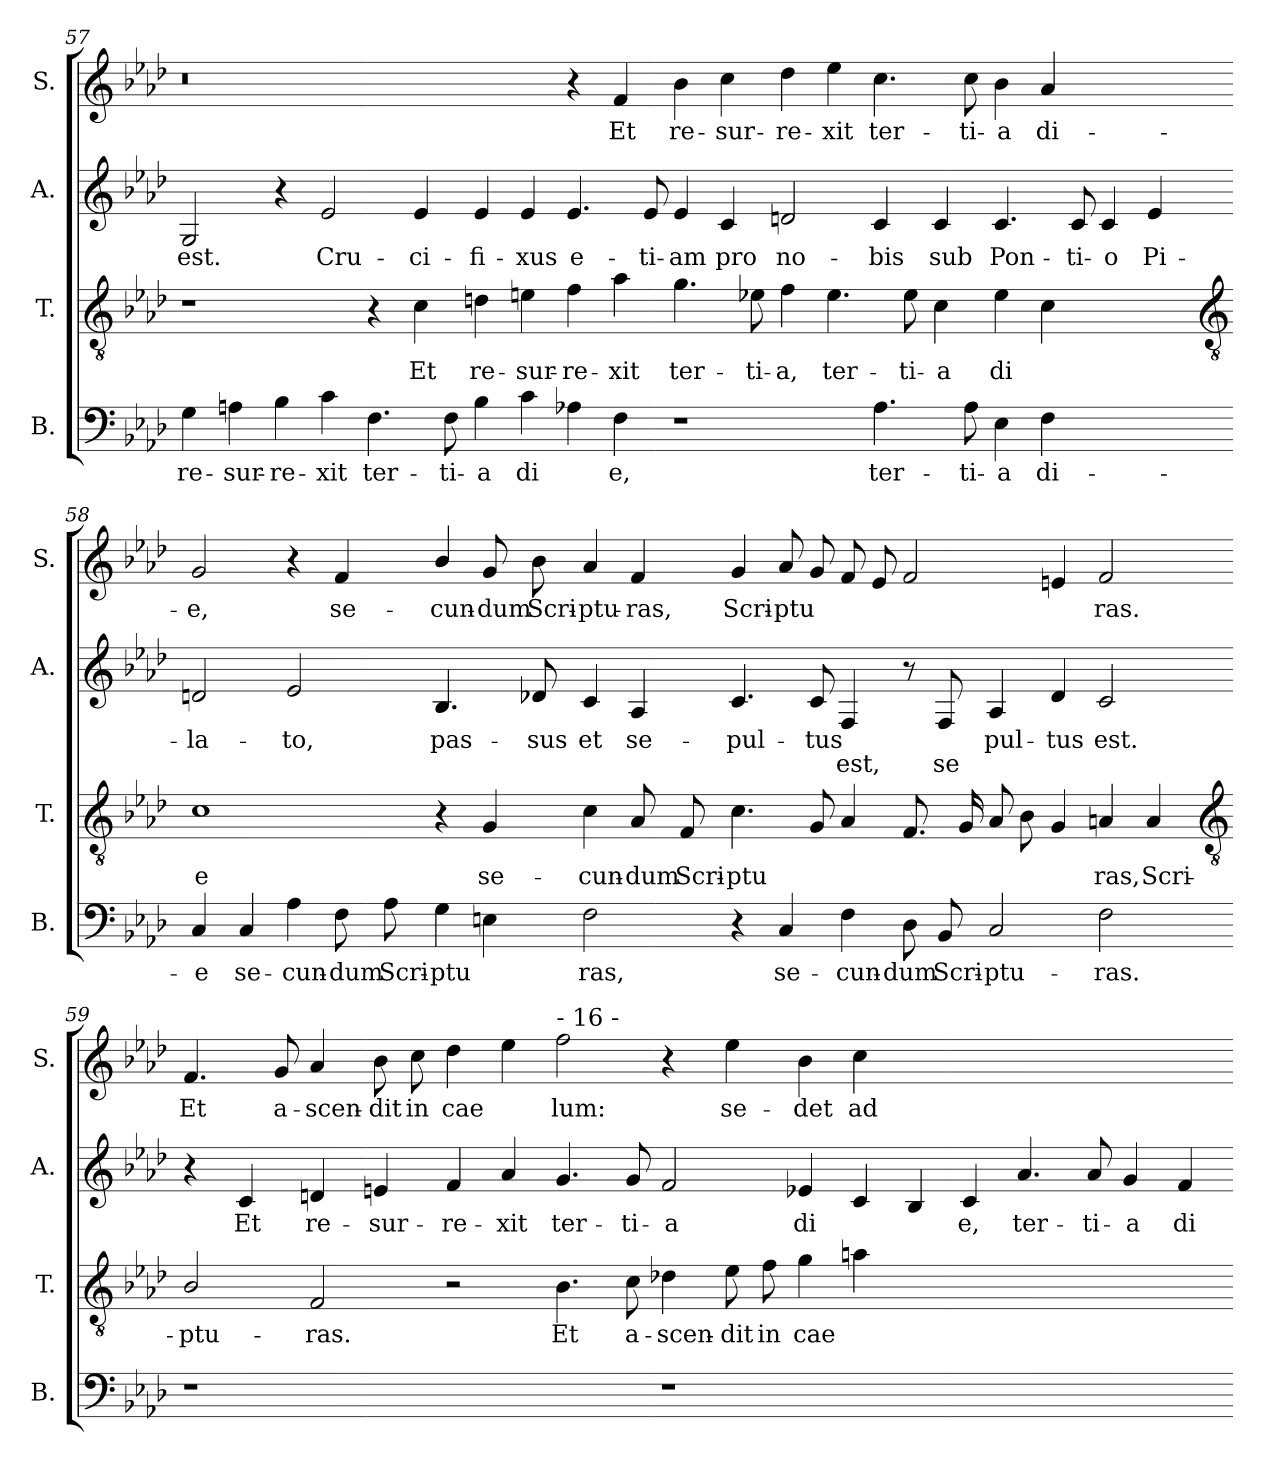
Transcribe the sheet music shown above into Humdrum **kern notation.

**kern	**text	**kern	**text	**kern	**text	**text	**kern	**text
*part4	*part4	*part3	*part3	*part2	*part2	*part2	*part1	*part1
*staff4	*staff4	*staff3	*staff3	*staff2	*staff2	*staff2	*staff1	*staff1
*I"B.	*	*I"T.	*	*I"A.	*	*	*I"S.	*
*I'B.	*	*I'T.	*	*I'A.	*	*	*I'S.	*
!!LO:LB:g=z
*clefF4	*	*clefGv2	*	*clefG2	*	*	*clefG2	*
*k[b-e-a-d-]	*	*k[b-e-a-d-]	*	*k[b-e-a-d-]	*	*	*k[b-e-a-d-]	*
*A-:	*	*A-:	*	*A-:	*	*	*A-:	*
=57	=57	=57	=57	=57	=57	=57	=57	=57
!	!LO:LY:b	!	!	!	!LO:LY:b	!	!	!
4G	re-	1r	.	2G	est.	.	0r	.
!	!LO:LY:b	!	!	!	!	!	!	!
4An	-sur-	.	.	.	.	.	.	.
!	!LO:LY:b	!	!	!	!	!	!	!
4B-	-re-	.	.	4r	.	.	.	.
!	!LO:LY:b	!	!	!	!LO:LY:b	!	!	!
4c	-xit	.	.	2e-	Cru-	.	.	.
!	!LO:LY:b	!	!	!	!	!	!	!
4.F	ter-	4r	.	.	.	.	.	.
!	!	!	!LO:LY:b	!	!LO:LY:b	!	!	!
.	.	4c	Et	4e-	-ci-	.	.	.
!	!LO:LY:b	!	!	!	!	!	!	!
8F	-ti-	.	.	.	.	.	.	.
!	!LO:LY:b	!	!LO:LY:b	!	!LO:LY:b	!	!	!
4B-	-a	4dn	re-	4e-	-fi-	.	.	.
!	!LO:LY:b	!	!LO:LY:b	!	!LO:LY:b	!	!	!
4c	di	4en	-sur-	4e-	-xus	.	.	.
!	!	!	!LO:LY:b	!	!LO:LY:b	!	!	!
4A-X	.	4f	-re-	4.e-	e-	.	4r	.
!	!LO:LY:b	!	!LO:LY:b	!	!	!	!	!LO:LY:b
4F	e,	4a-	-xit	.	.	.	4f	Et
!	!	!	!	!	!LO:LY:b	!	!	!
.	.	.	.	8e-	-ti-	.	.	.
!	!	!	!LO:LY:b	!	!LO:LY:b	!	!	!LO:LY:b
1r	.	4.g	ter-	4e-	-am	.	4b-	re-
!	!	!	!	!	!LO:LY:b	!	!	!LO:LY:b
.	.	.	.	4c	pro	.	4cc	-sur-
!	!	!	!LO:LY:b	!	!	!	!	!
.	.	8e-X	-ti-	.	.	.	.	.
!	!	!	!LO:LY:b	!	!LO:LY:b	!	!	!LO:LY:b
.	.	4f	-a,	2dn	no-	.	4dd-	-re-
!	!	!	!LO:LY:b	!	!	!	!	!LO:LY:b
.	.	4.e-	ter-	.	.	.	4ee-	-xit
!	!LO:LY:b	!	!	!	!LO:LY:b	!	!	!LO:LY:b
4.A-	ter-	.	.	4c	-bis	.	4.cc	ter-
!	!	!	!LO:LY:b	!	!	!	!	!
.	.	8e-	-ti-	.	.	.	.	.
!	!	!	!LO:LY:b	!	!LO:LY:b	!	!	!
.	.	4c	-a	4c	sub	.	.	.
!	!LO:LY:b	!	!	!	!	!	!	!LO:LY:b
8A-	-ti-	.	.	.	.	.	8cc	-ti-
!	!LO:LY:b	!	!LO:LY:b	!	!LO:LY:b	!	!	!LO:LY:b
4E-	-a	4e-	di	4.c	Pon-	.	4b-	-a
!	!LO:LY:b	!	!	!	!	!	!	!LO:LY:b
4F	di-	4c	.	.	.	.	4a-	di-
!	!	!	!	!	!LO:LY:b	!	!	!
.	.	.	.	8c	-ti-	.	.	.
!	!	!	!	!	!LO:LY:b	!	!	!
2ryy	.	2ryy	.	4c	-o	.	2ryy	.
!	!	!	!	!	!LO:LY:b	!	!	!
.	.	.	.	4e-	Pi-	.	.	.
!!LO:LB:g=z
=58-	=58-	=58-	=58-	=58-	=58-	=58-	=58-	=58-
*	*	*clefGv2	*	*	*	*	*	*
!	!LO:LY:b	!	!LO:LY:b	!	!LO:LY:b	!	!	!LO:LY:b
4C	-e	1c	e	2dn	-la-	.	2g	-e,
!	!LO:LY:b	!	!	!	!	!	!	!
4C	se-	.	.	.	.	.	.	.
!	!LO:LY:b	!	!	!	!LO:LY:b	!	!	!
4A-	-cun-	.	.	2e-	-to,	.	4r	.
!	!LO:LY:b	!	!	!	!	!	!	!LO:LY:b
8F	-dum	.	.	.	.	.	4f	se-
!	!LO:LY:b	!	!	!	!	!	!	!
8A-	Scri-	.	.	.	.	.	.	.
!	!LO:LY:b	!	!	!	!LO:LY:b	!	!	!LO:LY:b
4G	-ptu	4r	.	4.B-	pas-	.	4b-/	-cun-
!	!	!	!LO:LY:b	!	!	!	!	!LO:LY:b
4En	.	4G	se-	.	.	.	8g	-dum
!	!	!	!	!	!LO:LY:b	!	!	!LO:LY:b
.	.	.	.	8d-X	-sus	.	8b-	Scri-
!	!LO:LY:b	!	!LO:LY:b	!	!LO:LY:b	!	!	!LO:LY:b
2F	ras,	4c	-cun-	4c	et	.	4a-	-ptu-
!	!	!	!LO:LY:b	!	!LO:LY:b	!	!	!LO:LY:b
.	.	8A-	-dum	4A-	se-	.	4f	-ras,
!	!	!	!LO:LY:b	!	!	!	!	!
.	.	8F	Scri-	.	.	.	.	.
!	!	!	!LO:LY:b	!	!LO:LY:b	!	!	!LO:LY:b
4r	.	4.c	-ptu	4.c	-pul-	.	4g	Scri-
!	!LO:LY:b	!	!	!	!	!	!	!LO:LY:b
4C	se-	.	.	.	.	.	8a-	-ptu
!	!	!	!	!	!LO:LY:b	!	!	!
.	.	8G	.	8c	-tus	.	8g	.
!	!LO:LY:b	!	!	!	!	!LO:LY:b	!	!
4F	-cun-	4A-	.	4F	.	est,	8f	.
.	.	.	.	.	.	.	8e-	.
!	!LO:LY:b	!	!	!	!	!	!	!
8D-	-dum	8.F	.	8r	.	.	2f	.
!	!LO:LY:b	!	!	!	!	!LO:LY:b	!	!
8BB-	Scri-	.	.	8F	.	se	.	.
.	.	16G	.	.	.	.	.	.
!	!LO:LY:b	!	!	!	!LO:LY:b	!	!	!
2C	-ptu-	8A-	.	4A-	pul-	.	.	.
.	.	8B-	.	.	.	.	.	.
!	!	!	!	!	!LO:LY:b	!	!	!
.	.	4G	.	4d-	-tus	.	4en	.
!	!LO:LY:b	!	!LO:LY:b	!	!LO:LY:b	!	!	!LO:LY:b
2F	-ras.	4An	ras,	2c	est.	.	2f	ras.
!	!	!	!LO:LY:b	!	!	!	!	!
.	.	4A	Scri-	.	.	.	.	.
!!LO:LB:g=z
=59-	=59-	=59-	=59-	=59-	=59-	=59-	=59-	=59-
*	*	*clefGv2	*	*	*	*	*	*
!	!	!	!LO:LY:b	!	!	!	!	!LO:LY:b
1r	.	2B-/	-ptu-	4r	.	.	4.f	Et
!	!	!	!	!	!LO:LY:b	!	!	!
.	.	.	.	4c	Et	.	.	.
!	!	!	!	!	!	!	!	!LO:LY:b
.	.	.	.	.	.	.	8g	a-
!	!	!	!LO:LY:b	!	!LO:LY:b	!	!	!LO:LY:b
.	.	2F	-ras.	4dn	re-	.	4a-	-scen-
!	!	!	!	!	!LO:LY:b	!	!	!LO:LY:b
.	.	.	.	4en	-sur-	.	8b-	-dit
!	!	!	!	!	!	!	!	!LO:LY:b
.	.	.	.	.	.	.	8cc	in
!	!	!	!	!	!LO:LY:b	!	!	!LO:LY:b
1ryy	.	2r	.	4f	-re-	.	4dd-	cae
!	!	!	!	!	!LO:LY:b	!	!	!
.	.	.	.	4a-	-xit	.	4ee-	.
!	!	!	!	!	!	!	!LO:TX:a:t=- 16 -	!
!	!	!	!LO:LY:b	!	!LO:LY:b	!	!	!LO:LY:b
.	.	4.B-	Et	4.g	ter-	.	2ff	lum:
!	!	!	!LO:LY:b	!	!LO:LY:b	!	!	!
.	.	8c	a-	8g	-ti-	.	.	.
!	!	!	!LO:LY:b	!	!LO:LY:b	!	!	!
1r	.	4d-	-scen-	2f	-a	.	4r	.
!	!	!	!LO:LY:b	!	!	!	!	!LO:LY:b
.	.	8e-	-dit	.	.	.	4ee-	se-
!	!	!	!LO:LY:b	!	!	!	!	!
.	.	8f	in	.	.	.	.	.
!	!	!	!LO:LY:b	!	!LO:LY:b	!	!	!LO:LY:b
.	.	4g	cae	4e-X	di	.	4b-	-det
!	!	!	!	!	!	!	!	!LO:LY:b
.	.	4an	.	4c	.	.	4cc	ad
1.ryy	.	1.ryy	.	4B-	.	.	1.ryy	.
!	!	!	!	!	!LO:LY:b	!	!	!
.	.	.	.	4c	e,	.	.	.
!	!	!	!	!	!LO:LY:b	!	!	!
.	.	.	.	4.a-	ter-	.	.	.
!	!	!	!	!	!LO:LY:b	!	!	!
.	.	.	.	8a-	-ti-	.	.	.
!	!	!	!	!	!LO:LY:b	!	!	!
.	.	.	.	4g	-a	.	.	.
!	!	!	!	!	!LO:LY:b	!	!	!
.	.	.	.	4f	di-	.	.	.
=-	=-	=-	=-	=-	=-	=-	=-	=-
*-	*-	*-	*-	*-	*-	*-	*-	*-
